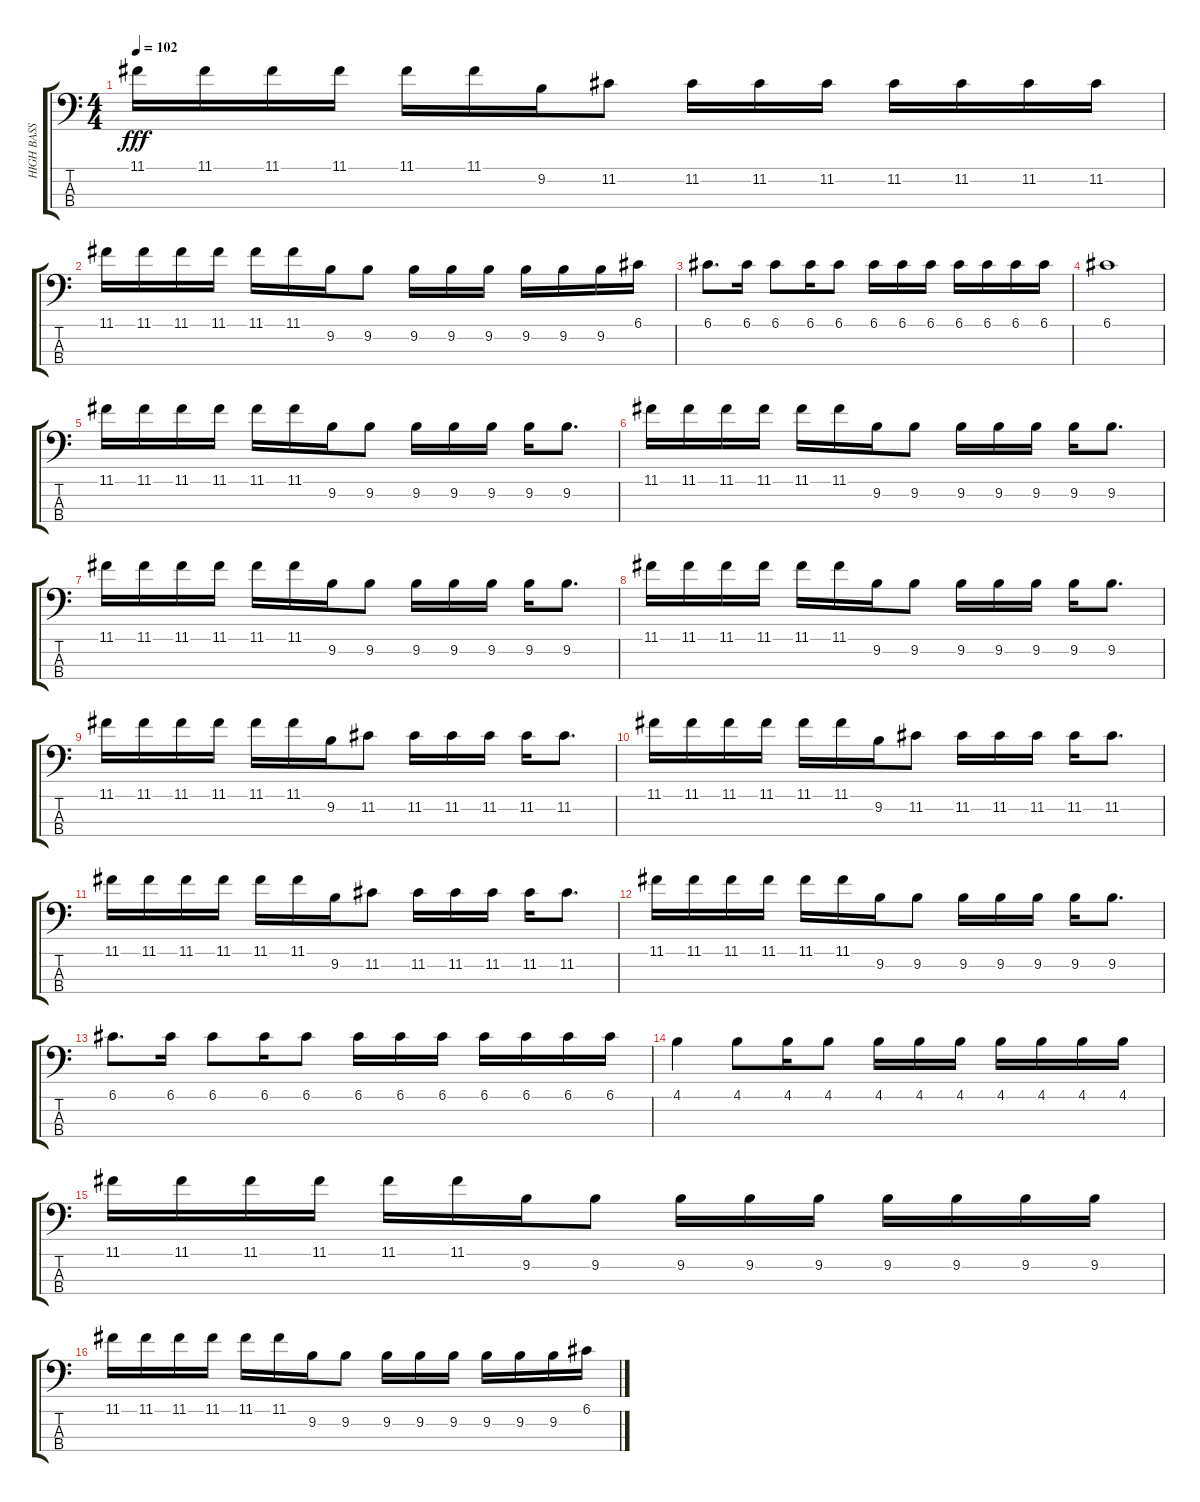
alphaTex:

\track ("HIGH BASS" "HIGH BASS") {instrument electricbassfinger}
\staff {score tabs}
\tuning (G2 D2 A1 E1) {hide}
\ts (4 4)
\tempo 102
\clef f4
\ks c
11.1.16{dy fff} 11.1.16 11.1.16 11.1.16 11.1.16 11.1.16 9.2.16 11.2.8 11.2.16 11.2.16 11.2.16 11.2.16 11.2.16 11.2.16 11.2.16 |
11.1.16 11.1.16 11.1.16 11.1.16 11.1.16 11.1.16 9.2.16 9.2.8 9.2.16 9.2.16 9.2.16 9.2.16 9.2.16 9.2.16 6.1.16 |
6.1.8{d} 6.1.16 6.1.8 6.1.16 6.1.8 6.1.16 6.1.16 6.1.16 6.1.16 6.1.16 6.1.16 6.1.16 |
6.1.1 |
11.1.16 11.1.16 11.1.16 11.1.16 11.1.16 11.1.16 9.2.16 9.2.8 9.2.16 9.2.16 9.2.16 9.2.16 9.2.8{d} |
11.1.16 11.1.16 11.1.16 11.1.16 11.1.16 11.1.16 9.2.16 9.2.8 9.2.16 9.2.16 9.2.16 9.2.16 9.2.8{d} |
11.1.16 11.1.16 11.1.16 11.1.16 11.1.16 11.1.16 9.2.16 9.2.8 9.2.16 9.2.16 9.2.16 9.2.16 9.2.8{d} |
11.1.16 11.1.16 11.1.16 11.1.16 11.1.16 11.1.16 9.2.16 9.2.8 9.2.16 9.2.16 9.2.16 9.2.16 9.2.8{d} |
11.1.16 11.1.16 11.1.16 11.1.16 11.1.16 11.1.16 9.2.16 11.2.8 11.2.16 11.2.16 11.2.16 11.2.16 11.2.8{d} |
11.1.16 11.1.16 11.1.16 11.1.16 11.1.16 11.1.16 9.2.16 11.2.8 11.2.16 11.2.16 11.2.16 11.2.16 11.2.8{d} |
11.1.16 11.1.16 11.1.16 11.1.16 11.1.16 11.1.16 9.2.16 11.2.8 11.2.16 11.2.16 11.2.16 11.2.16 11.2.8{d} |
11.1.16 11.1.16 11.1.16 11.1.16 11.1.16 11.1.16 9.2.16 9.2.8 9.2.16 9.2.16 9.2.16 9.2.16 9.2.8{d} |
6.1.8{d} 6.1.16 6.1.8 6.1.16 6.1.8 6.1.16 6.1.16 6.1.16 6.1.16 6.1.16 6.1.16 6.1.16 |
4.1.4 4.1.8 4.1.16 4.1.8 4.1.16 4.1.16 4.1.16 4.1.16 4.1.16 4.1.16 4.1.16 |
11.1.16 11.1.16 11.1.16 11.1.16 11.1.16 11.1.16 9.2.16 9.2.8 9.2.16 9.2.16 9.2.16 9.2.16 9.2.16 9.2.16 9.2.16 |
11.1.16 11.1.16 11.1.16 11.1.16 11.1.16 11.1.16 9.2.16 9.2.8 9.2.16 9.2.16 9.2.16 9.2.16 9.2.16 9.2.16 6.1.16
